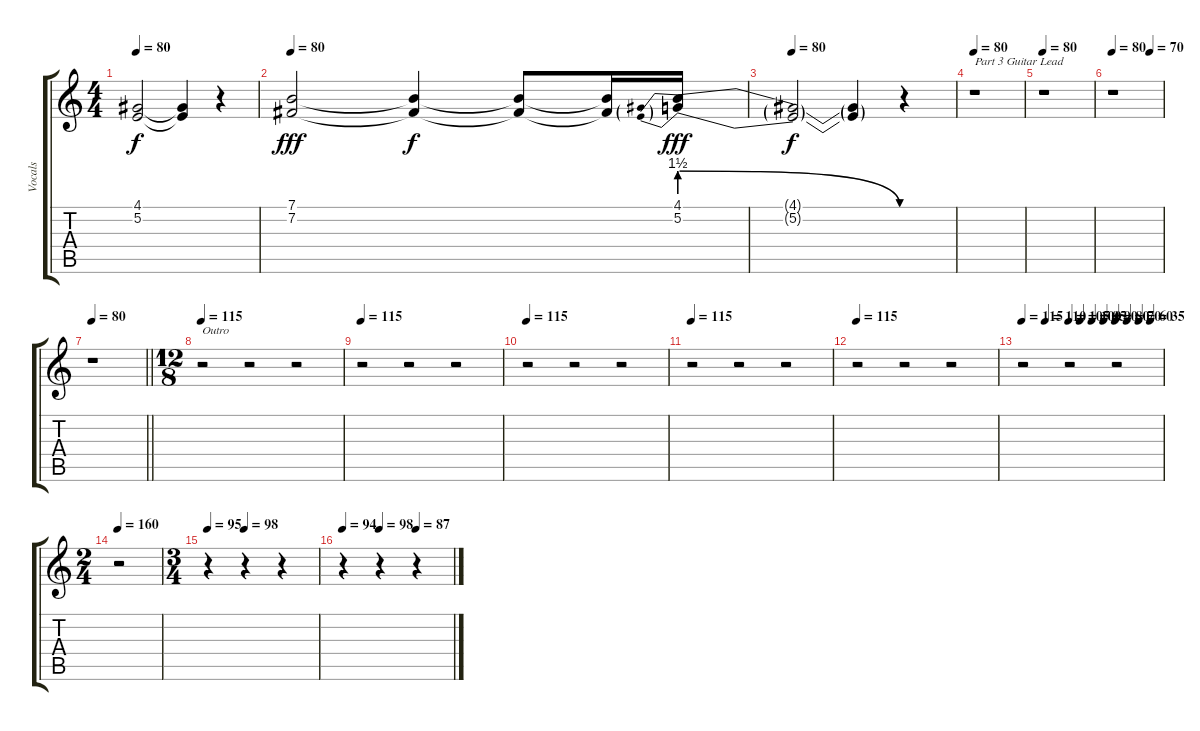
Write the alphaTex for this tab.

\track ("Vocals" "Vocals") {instrument shakuhachi}
\staff {score tabs}
\tuning (E4 B3 G3 D3 A2 E2) {hide}
\ts (4 4)
\tempo 80
\clef g2
\ks c
(4.1{t} 5.2{t}).2{dy f} (4.1{t} 5.2{t}).4 r.4 |
\tempo 80
(7.1 7.2).2{dy fff} (7.1{t} 7.2{t}).4{dy f} (7.1{t} 7.2{t}).8 (7.1{t} 7.2{t}).16 (4.1{be (prebendrelease 0 6 60 0)} 5.2{be (prebendrelease 0 6 60 0)}).16{dy fff} |
\tempo 80
(4.1{t} 5.2{t}).2{dy f} (4.1{t} 5.2{t}).4 r.4 |
\tempo 80
r.1{txt "Part 3 Guitar Lead"} |
\tempo 80
r.1 |
\tempo 80
\tempo (70 0.75)
r.1 |
\tempo 80
\barLineRight lightlight
r.1 |
\ts (12 8)
\tempo 115
r.2{txt "Outro"} r.2 r.2 |
\tempo 115
r.2 r.2 r.2 |
\tempo 115
r.2 r.2 r.2 |
\tempo 115
r.2 r.2 r.2 |
\tempo 115
r.2 r.2 r.2 |
\tempo 115
\tempo (110 0.16666666666666666)
\tempo (105 0.3333333333333333)
\tempo (100 0.4166666666666667)
\tempo (95 0.5)
\tempo (90 0.5833333333333334)
\tempo (80 0.6666666666666666)
\tempo (70 0.75)
\tempo (60 0.8333333333333334)
\tempo (35 0.9166666666666666)
r.2 r.2 r.2 |
\ts (2 4)
\tempo 160
r.2 |
\ts (3 4)
\tempo 95
\tempo (98 0.3333333333333333)
r.4 r.4 r.4 |
\tempo 94
\tempo (98 0.3333333333333333)
\tempo (87 0.6666666666666666)
r.4 r.4 r.4
